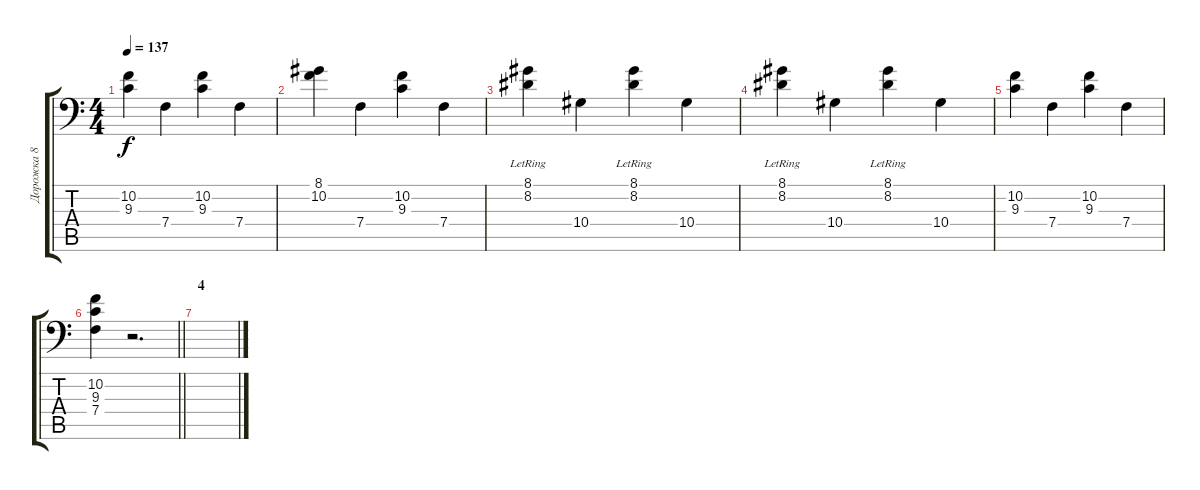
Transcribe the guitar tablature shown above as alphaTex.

\track ("Дорожка 8" "Дорожка 8") {instrument acousticgrandpiano}
\staff {score tabs}
\tuning (C4 G3 Eb3 Bb2 F2 Bb1) {hide}
\ts (4 4)
\tempo 137
\clef f4
\ks c
(10.2 9.3).4{dy f} 7.4.4 (10.2 9.3).4 7.4.4 |
(8.1 10.2).4 7.4.4 (10.2 9.3).4 7.4.4 |
(8.1{lr} 8.2{lr}).4 10.4.4 (8.1{lr} 8.2{lr}).4 10.4.4 |
(8.1{lr} 8.2{lr}).4 10.4.4 (8.1{lr} 8.2{lr}).4 10.4.4 |
(10.2 9.3).4 7.4.4 (10.2 9.3).4 7.4.4 |
\barLineRight lightlight
(10.2 9.3 7.4).4 r.2{d} |
\section ("" "4")
